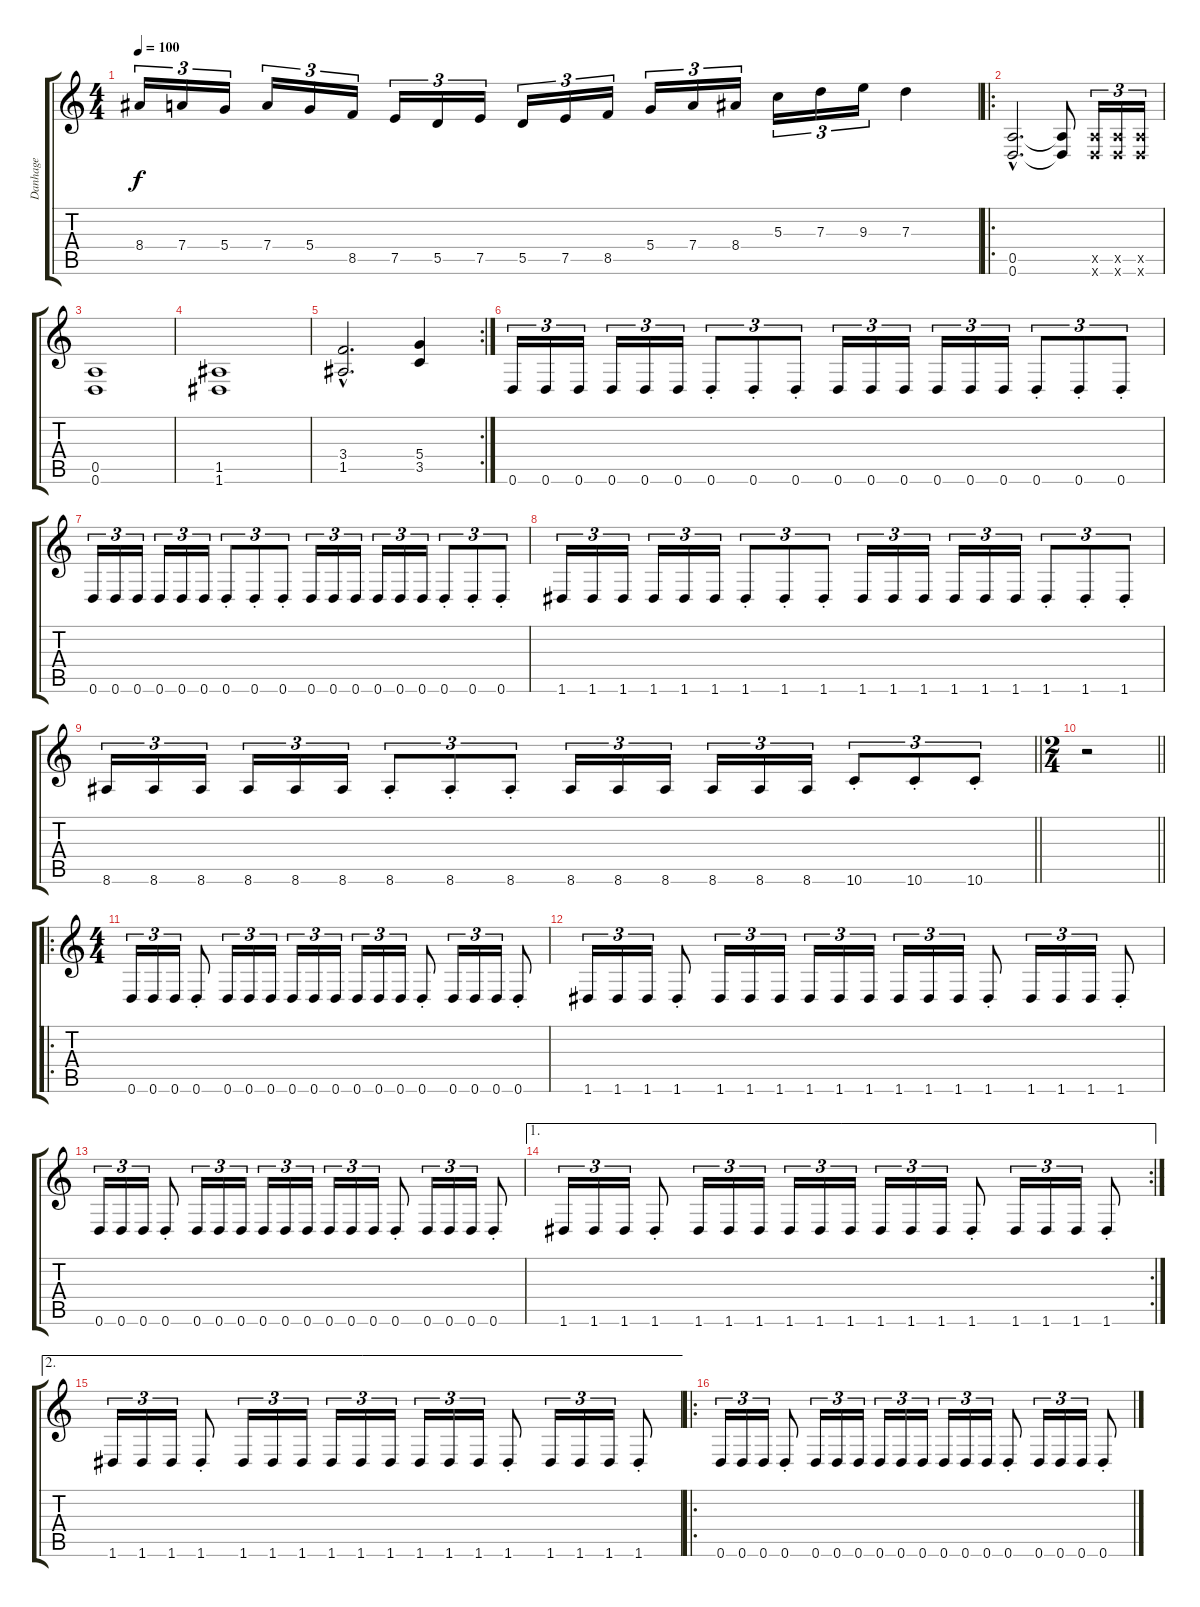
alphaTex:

\track ("Danhage" "Danhage") {instrument distortionguitar}
\staff {score tabs}
\tuning (E4 B3 G3 D3 A2 D2) {hide}
\ts (4 4)
\tempo 100
\clef g2
\ks c
8.4.16{tu (3 2) dy f} 7.4.16{tu (3 2)} 5.4.16{tu (3 2)} 7.4.16{tu (3 2)} 5.4.16{tu (3 2)} 8.5.16{tu (3 2)} 7.5.16{tu (3 2)} 5.5.16{tu (3 2)} 7.5.16{tu (3 2)} 5.5.16{tu (3 2)} 7.5.16{tu (3 2)} 8.5.16{tu (3 2)} 5.4.16{tu (3 2)} 7.4.16{tu (3 2)} 8.4.16{tu (3 2)} 5.3.16{tu (3 2)} 7.3.16{tu (3 2)} 9.3.16{tu (3 2)} 7.3.4 |
\ro
(0.5{hac} 0.6{hac}).2{d} (0.5{t} 0.6{t}).8 (0.5{x} 0.6{x}).16{tu (3 2)} (0.5{x} 0.6{x}).16{tu (3 2)} (0.5{x} 0.6{x}).16{tu (3 2)} |
(0.5 0.6).1 |
(1.5 1.6).1 |
\rc 2
(3.4{hac} 1.5{hac}).2{d} (5.4 3.5).4 |
0.6.16{tu (3 2)} 0.6.16{tu (3 2)} 0.6.16{tu (3 2)} 0.6.16{tu (3 2)} 0.6.16{tu (3 2)} 0.6.16{tu (3 2)} 0.6{st}.8{tu (3 2)} 0.6{st}.8{tu (3 2)} 0.6{st}.8{tu (3 2)} 0.6.16{tu (3 2)} 0.6.16{tu (3 2)} 0.6.16{tu (3 2)} 0.6.16{tu (3 2)} 0.6.16{tu (3 2)} 0.6.16{tu (3 2)} 0.6{st}.8{tu (3 2)} 0.6{st}.8{tu (3 2)} 0.6{st}.8{tu (3 2)} |
0.6.16{tu (3 2)} 0.6.16{tu (3 2)} 0.6.16{tu (3 2)} 0.6.16{tu (3 2)} 0.6.16{tu (3 2)} 0.6.16{tu (3 2)} 0.6{st}.8{tu (3 2)} 0.6{st}.8{tu (3 2)} 0.6{st}.8{tu (3 2)} 0.6.16{tu (3 2)} 0.6.16{tu (3 2)} 0.6.16{tu (3 2)} 0.6.16{tu (3 2)} 0.6.16{tu (3 2)} 0.6.16{tu (3 2)} 0.6{st}.8{tu (3 2)} 0.6{st}.8{tu (3 2)} 0.6{st}.8{tu (3 2)} |
1.6.16{tu (3 2)} 1.6.16{tu (3 2)} 1.6.16{tu (3 2)} 1.6.16{tu (3 2)} 1.6.16{tu (3 2)} 1.6.16{tu (3 2)} 1.6{st}.8{tu (3 2)} 1.6{st}.8{tu (3 2)} 1.6{st}.8{tu (3 2)} 1.6.16{tu (3 2)} 1.6.16{tu (3 2)} 1.6.16{tu (3 2)} 1.6.16{tu (3 2)} 1.6.16{tu (3 2)} 1.6.16{tu (3 2)} 1.6{st}.8{tu (3 2)} 1.6{st}.8{tu (3 2)} 1.6{st}.8{tu (3 2)} |
\barLineRight lightlight
8.6.16{tu (3 2)} 8.6.16{tu (3 2)} 8.6.16{tu (3 2)} 8.6.16{tu (3 2)} 8.6.16{tu (3 2)} 8.6.16{tu (3 2)} 8.6{st}.8{tu (3 2)} 8.6{st}.8{tu (3 2)} 8.6{st}.8{tu (3 2)} 8.6.16{tu (3 2)} 8.6.16{tu (3 2)} 8.6.16{tu (3 2)} 8.6.16{tu (3 2)} 8.6.16{tu (3 2)} 8.6.16{tu (3 2)} 10.6{st}.8{tu (3 2)} 10.6{st}.8{tu (3 2)} 10.6{st}.8{tu (3 2)} |
\ts (2 4)
\barLineRight lightlight
r.2 |
\ro
\ts (4 4)
0.6.16{tu (3 2)} 0.6.16{tu (3 2)} 0.6.16{tu (3 2)} 0.6{st}.8 0.6.16{tu (3 2)} 0.6.16{tu (3 2)} 0.6.16{tu (3 2)} 0.6.16{tu (3 2)} 0.6.16{tu (3 2)} 0.6.16{tu (3 2)} 0.6.16{tu (3 2)} 0.6.16{tu (3 2)} 0.6.16{tu (3 2)} 0.6{st}.8 0.6.16{tu (3 2)} 0.6.16{tu (3 2)} 0.6.16{tu (3 2)} 0.6{st}.8 |
1.6.16{tu (3 2)} 1.6.16{tu (3 2)} 1.6.16{tu (3 2)} 1.6{st}.8 1.6.16{tu (3 2)} 1.6.16{tu (3 2)} 1.6.16{tu (3 2)} 1.6.16{tu (3 2)} 1.6.16{tu (3 2)} 1.6.16{tu (3 2)} 1.6.16{tu (3 2)} 1.6.16{tu (3 2)} 1.6.16{tu (3 2)} 1.6{st}.8 1.6.16{tu (3 2)} 1.6.16{tu (3 2)} 1.6.16{tu (3 2)} 1.6{st}.8 |
0.6.16{tu (3 2)} 0.6.16{tu (3 2)} 0.6.16{tu (3 2)} 0.6{st}.8 0.6.16{tu (3 2)} 0.6.16{tu (3 2)} 0.6.16{tu (3 2)} 0.6.16{tu (3 2)} 0.6.16{tu (3 2)} 0.6.16{tu (3 2)} 0.6.16{tu (3 2)} 0.6.16{tu (3 2)} 0.6.16{tu (3 2)} 0.6{st}.8 0.6.16{tu (3 2)} 0.6.16{tu (3 2)} 0.6.16{tu (3 2)} 0.6{st}.8 |
\ae 1
\rc 2
1.6.16{tu (3 2)} 1.6.16{tu (3 2)} 1.6.16{tu (3 2)} 1.6{st}.8 1.6.16{tu (3 2)} 1.6.16{tu (3 2)} 1.6.16{tu (3 2)} 1.6.16{tu (3 2)} 1.6.16{tu (3 2)} 1.6.16{tu (3 2)} 1.6.16{tu (3 2)} 1.6.16{tu (3 2)} 1.6.16{tu (3 2)} 1.6{st}.8 1.6.16{tu (3 2)} 1.6.16{tu (3 2)} 1.6.16{tu (3 2)} 1.6{st}.8 |
\ae 2
1.6.16{tu (3 2)} 1.6.16{tu (3 2)} 1.6.16{tu (3 2)} 1.6{st}.8 1.6.16{tu (3 2)} 1.6.16{tu (3 2)} 1.6.16{tu (3 2)} 1.6.16{tu (3 2)} 1.6.16{tu (3 2)} 1.6.16{tu (3 2)} 1.6.16{tu (3 2)} 1.6.16{tu (3 2)} 1.6.16{tu (3 2)} 1.6{st}.8 1.6.16{tu (3 2)} 1.6.16{tu (3 2)} 1.6.16{tu (3 2)} 1.6{st}.8 |
\ro
0.6.16{tu (3 2)} 0.6.16{tu (3 2)} 0.6.16{tu (3 2)} 0.6{st}.8 0.6.16{tu (3 2)} 0.6.16{tu (3 2)} 0.6.16{tu (3 2)} 0.6.16{tu (3 2)} 0.6.16{tu (3 2)} 0.6.16{tu (3 2)} 0.6.16{tu (3 2)} 0.6.16{tu (3 2)} 0.6.16{tu (3 2)} 0.6{st}.8 0.6.16{tu (3 2)} 0.6.16{tu (3 2)} 0.6.16{tu (3 2)} 0.6{st}.8
